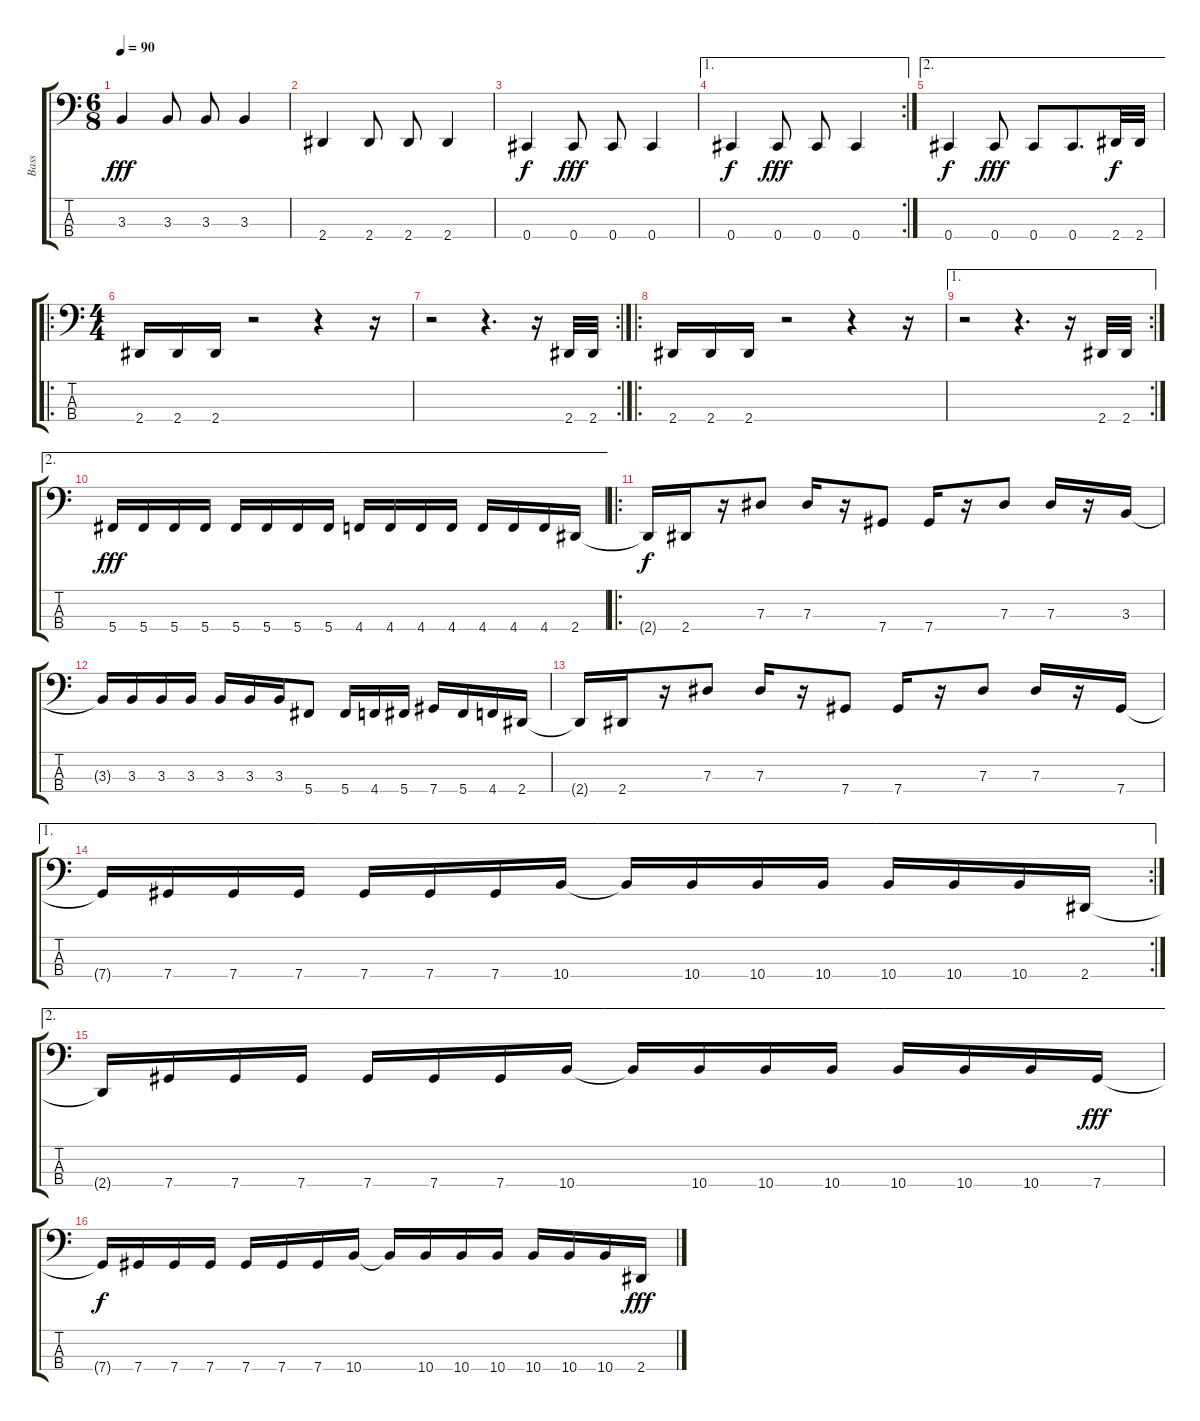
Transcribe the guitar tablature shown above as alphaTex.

\track ("Bass" "Bass") {instrument electricbassfinger}
\staff {score tabs}
\tuning (Gb2 Db2 Ab1 Db1) {hide}
\ts (6 8)
\tempo 90
\clef f4
\ks c
3.3.4{dy fff} 3.3.8 3.3.8 3.3.4 |
2.4.4 2.4.8 2.4.8 2.4.4 |
0.4.4{dy f} 0.4.8{dy fff} 0.4.8 0.4.4 |
\ae 1
\rc 2
0.4.4{dy f} 0.4.8{dy fff} 0.4.8 0.4.4 |
\ae 2
0.4.4{dy f} 0.4.8{dy fff} 0.4.8 0.4.8{d} 2.4.32{dy f} 2.4.32 |
\ro
\ts (4 4)
2.4.16 2.4.16 2.4.16 r.2 r.4 r.16 |
\rc 2
r.2 r.4{d} r.16 2.4.32 2.4.32 |
\ro
2.4.16 2.4.16 2.4.16 r.2 r.4 r.16 |
\ae 1
\rc 2
r.2 r.4{d} r.16 2.4.32 2.4.32 |
\ae 2
5.4.16{dy fff} 5.4.16 5.4.16 5.4.16 5.4.16 5.4.16 5.4.16 5.4.16 4.4.16 4.4.16 4.4.16 4.4.16 4.4.16 4.4.16 4.4.16 2.4.16 |
\ro
2.4{t}.16{dy f} 2.4.16 r.16 7.3.8 7.3.16 r.16 7.4.8 7.4.16 r.16 7.3.8 7.3.16 r.16 3.3.16 |
3.3{t}.16 3.3.16 3.3.16 3.3.16 3.3.16 3.3.16 3.3.16 5.4.8 5.4.16 4.4.16 5.4.16 7.4.16 5.4.16 4.4.16 2.4.16 |
2.4{t}.16 2.4.16 r.16 7.3.8 7.3.16 r.16 7.4.8 7.4.16 r.16 7.3.8 7.3.16 r.16 7.4.16 |
\ae 1
\rc 2
7.4{t}.16 7.4.16 7.4.16 7.4.16 7.4.16 7.4.16 7.4.16 10.4.16 10.4{t}.16 10.4.16 10.4.16 10.4.16 10.4.16 10.4.16 10.4.16 2.4.16 |
\ae 2
2.4{t}.16 7.4.16 7.4.16 7.4.16 7.4.16 7.4.16 7.4.16 10.4.16 10.4{t}.16 10.4.16 10.4.16 10.4.16 10.4.16 10.4.16 10.4.16 7.4.16{dy fff} |
7.4{t}.16{dy f} 7.4.16 7.4.16 7.4.16 7.4.16 7.4.16 7.4.16 10.4.16 10.4{t}.16 10.4.16 10.4.16 10.4.16 10.4.16 10.4.16 10.4.16 2.4.16{dy fff}
